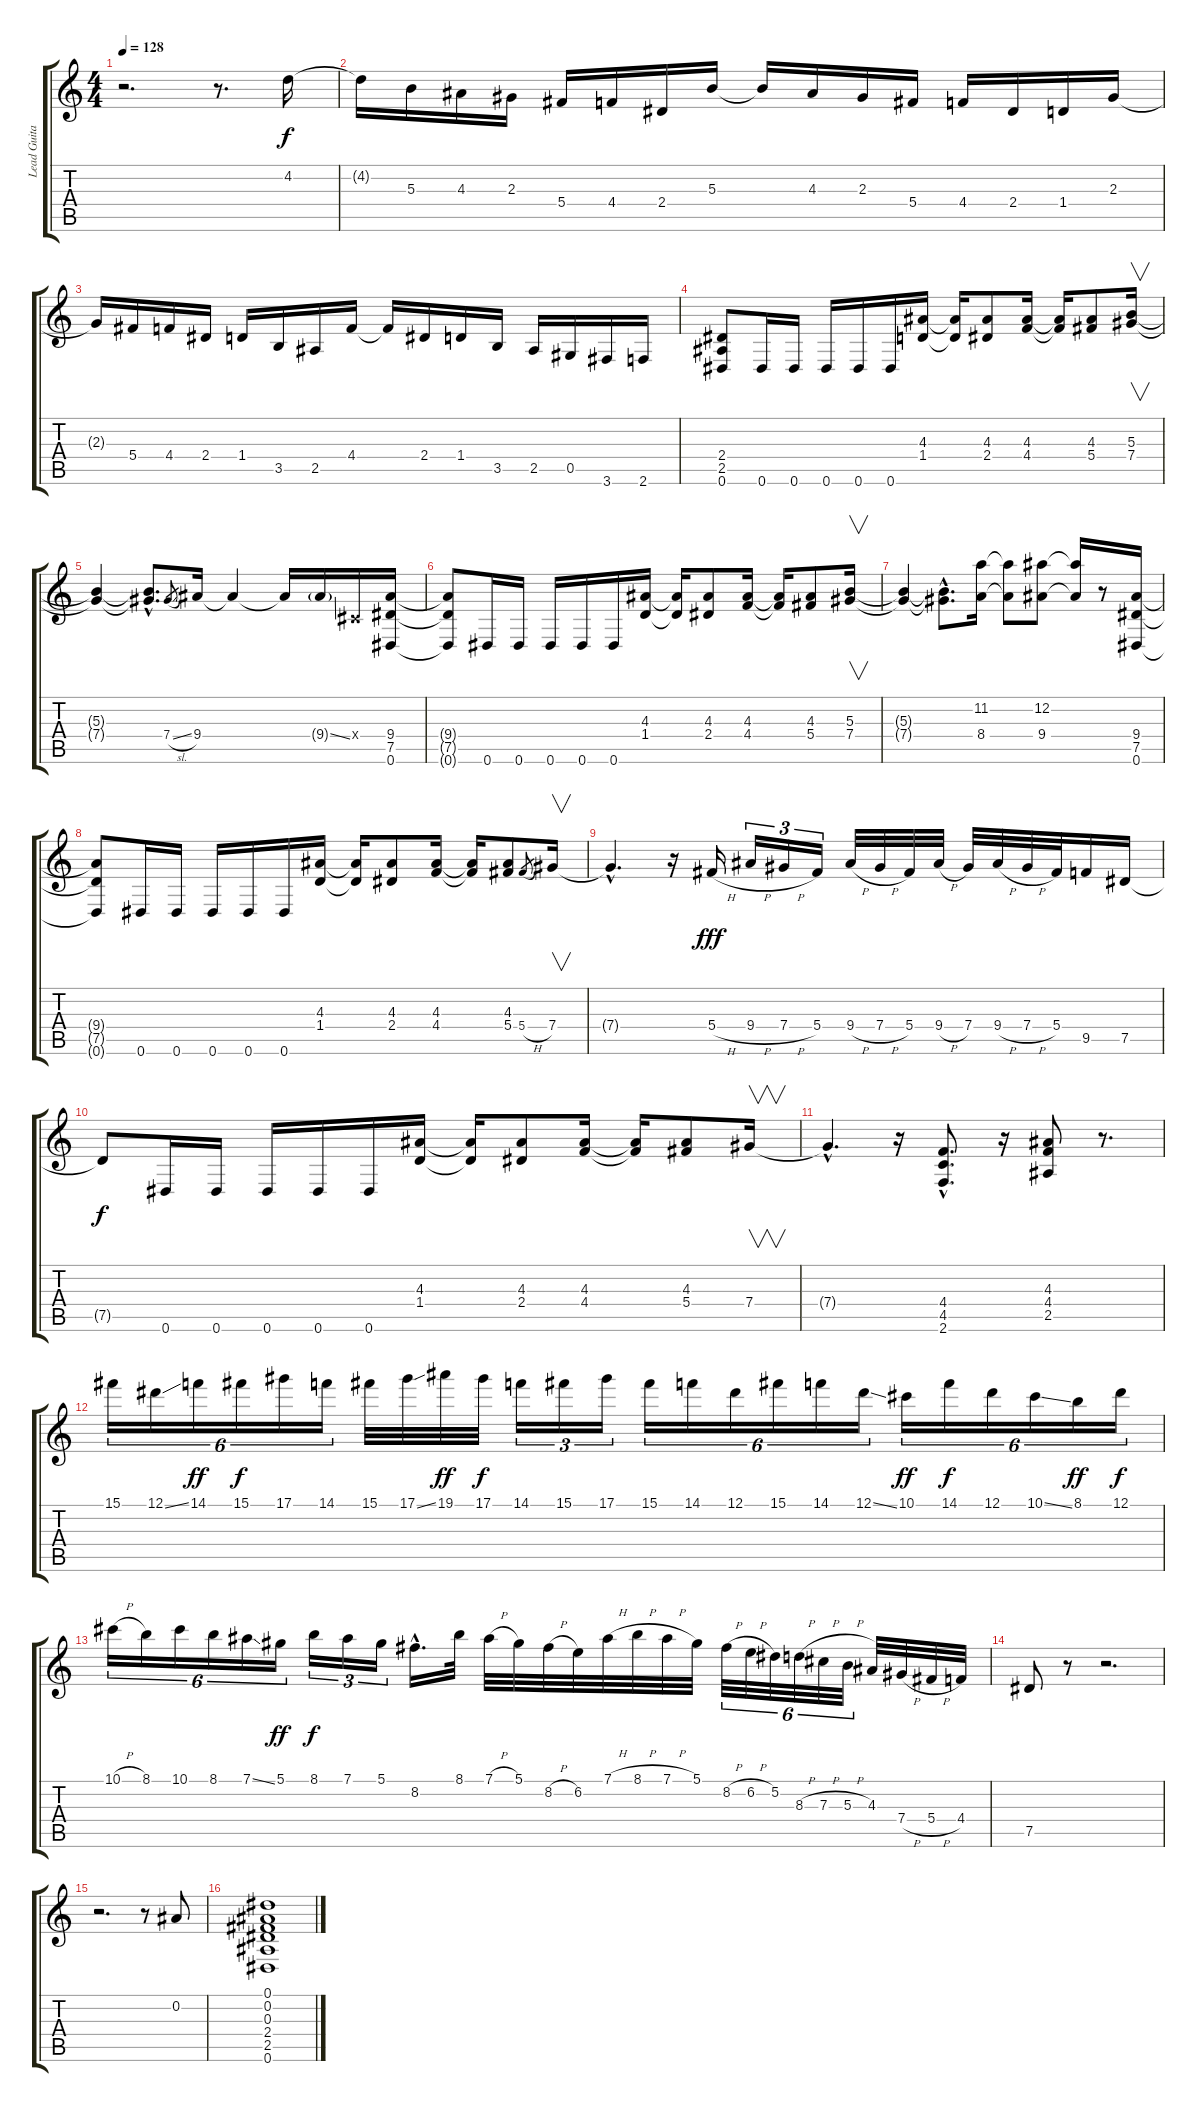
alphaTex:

\track ("Lead Guitar" "Lead Guita") {instrument overdrivenguitar}
\staff {score tabs}
\tuning (Eb4 Bb3 Gb3 Db3 Ab2 Eb2) {hide}
\ts (4 4)
\tempo 128
\clef g2
\ks c
r.2{d dy f instrument overdrivenguitar} r.8{d} 4.2.16 |
4.2{t}.16 5.3.16 4.3.16 2.3.16 5.4.16 4.4.16 2.4.16 5.3.16 5.3{t}.16 4.3.16 2.3.16 5.4.16 4.4.16 2.4.16 1.4.16 2.3.16 |
2.3{t}.16 5.4.16 4.4.16 2.4.16 1.4.16 3.5.16 2.5.16 4.4.16 4.4{t}.16 2.4.16 1.4.16 3.5.16 2.5.16 0.5.16 3.6.16 2.6.16 |
(2.4 2.5 0.6).8 0.6.16 0.6.16 0.6.16 0.6.16 0.6.16 (4.3 1.4).16 (4.3{t} 1.4{t}).16 (4.3 2.4).8 (4.3 4.4).16 (4.3{t} 4.4{t}).16 (4.3 5.4).8 (5.3 7.4).16{v} |
(5.3{t} 7.4{t}).4 (5.3{hac t} 7.4{hac t}).8{d} 7.4{sl}.8{gr} 9.4.16 9.4{t}.4 9.4{t}.16 9.4{ss g}.16 0.4{x}.16 (9.4 7.5 0.6).16 |
(9.4{t} 7.5{t} 0.6{t}).8 0.6.16 0.6.16 0.6.16 0.6.16 0.6.16 (4.3 1.4).16 (4.3{t} 1.4{t}).16 (4.3 2.4).8 (4.3 4.4).16 (4.3{t} 4.4{t}).16 (4.3 5.4).8 (5.3 7.4).16{v} |
(5.3{t} 7.4{t}).4 (5.3{hac t} 7.4{hac t}).8{d} (11.2 8.4).16 (11.2{t} 8.4{t}).8 (12.2 9.4).8 (12.2{t} 9.4{t}).16 r.8 (9.4 7.5 0.6).16 |
(9.4{t} 7.5{t} 0.6{t}).8 0.6.16 0.6.16 0.6.16 0.6.16 0.6.16 (4.3 1.4).16 (4.3{t} 1.4{t}).16 (4.3 2.4).8 (4.3 4.4).16 (4.3{t} 4.4{t}).16 (4.3 5.4).8 5.4{h}.8{gr} 7.4.16{v} |
7.4{hac t}.4{d} r.16 5.4{h}.16{dy fff} 9.4{h}.16{tu (3 2)} 7.4{h}.16{tu (3 2)} 5.4.16{tu (3 2)} 9.4{h}.32 7.4{h}.32 5.4.32 9.4{h}.32 7.4.32 9.4{h}.32 7.4{h}.32 5.4.32 9.5.16 7.5.16 |
7.5{t}.8{dy f} 0.6.16 0.6.16 0.6.16 0.6.16 0.6.16 (4.3 1.4).16 (4.3{t} 1.4{t}).16 (4.3 2.4).8 (4.3 4.4).16 (4.3{t} 4.4{t}).16 (4.3 5.4).8 7.4.16{v} |
7.4{hac t}.4{d} r.16 (4.4{hac} 4.5{hac} 2.6{hac}).8{d} r.16 (4.3 4.4 2.5).8 r.8{d} |
15.1.16{tu (6 4)} 12.1{ss}.16{tu (6 4)} 14.1.16{tu (6 4) dy ff} 15.1.16{tu (6 4) dy f} 17.1.16{tu (6 4)} 14.1.16{tu (6 4)} 15.1.32 17.1{ss}.32 19.1.32{dy ff} 17.1.32{dy f} 14.1.16{tu (3 2)} 15.1.16{tu (3 2)} 17.1.16{tu (3 2)} 15.1.16{tu (6 4)} 14.1.16{tu (6 4)} 12.1.16{tu (6 4)} 15.1.16{tu (6 4)} 14.1.16{tu (6 4)} 12.1{ss}.16{tu (6 4)} 10.1.16{tu (6 4) dy ff} 14.1.16{tu (6 4) dy f} 12.1.16{tu (6 4)} 10.1{ss}.16{tu (6 4)} 8.1.16{tu (6 4) dy ff} 12.1.16{tu (6 4) dy f} |
10.1{h}.16{tu (6 4)} 8.1.16{tu (6 4)} 10.1.16{tu (6 4)} 8.1.16{tu (6 4)} 7.1{ss}.16{tu (6 4)} 5.1.16{tu (6 4) dy ff} 8.1.16{tu (3 2) dy f} 7.1.16{tu (3 2)} 5.1.16{tu (3 2)} 8.2{hac}.16{d} 8.1.32 7.1{h}.32 5.1.32 8.2{h}.32 6.2.32 7.1{h}.32 8.1{h}.32 7.1{h}.32 5.1.32 8.2{h}.32{tu (6 4)} 6.2{h}.32{tu (6 4)} 5.2.32{tu (6 4)} 8.3{h}.32{tu (6 4)} 7.3{h}.32{tu (6 4)} 5.3{h}.32{tu (6 4)} 4.3.32 7.4{h}.32 5.4{h}.32 4.4.32 |
7.5.8 r.8 r.2{d} |
r.2{d} r.8 0.2.8 |
(0.1 0.2 0.3 2.4 2.5 0.6).1
